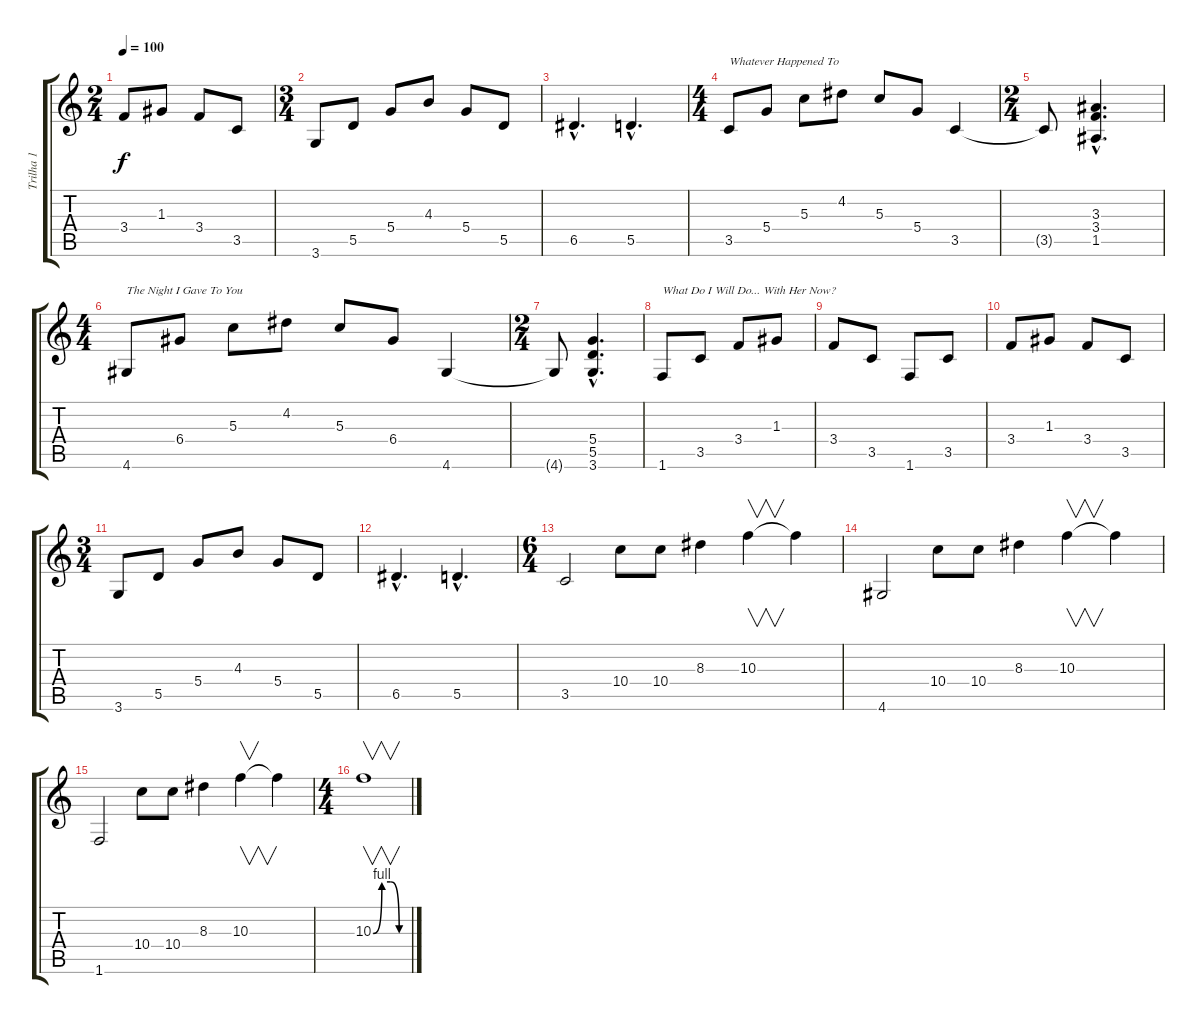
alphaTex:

\track ("Trilha 1" "Trilha 1") {instrument distortionguitar}
\staff {score tabs}
\tuning (E4 B3 G3 D3 A2 E2) {hide}
\ts (2 4)
\tempo 100
\clef g2
\ks c
3.4.8{dy f} 1.3.8 3.4.8 3.5.8 |
\ts (3 4)
3.6.8 5.5.8 5.4.8 4.3.8 5.4.8 5.5.8 |
6.5{hac}.4{d} 5.5{hac}.4{d} |
\ts (4 4)
3.5.8{txt "Whatever Happened To"} 5.4.8 5.3.8 4.2.8 5.3.8 5.4.8 3.5.4 |
\ts (2 4)
3.5{t}.8 (3.3{hac} 3.4{hac} 1.5{hac}).4{d} |
\ts (4 4)
4.6.8{txt "The Night I Gave To You"} 6.4.8 5.3.8 4.2.8 5.3.8 6.4.8 4.6.4 |
\ts (2 4)
4.6{t}.8 (5.4{hac} 5.5{hac} 3.6{hac}).4{d} |
1.6.8{txt "What Do I Will Do... With Her Now?"} 3.5.8 3.4.8 1.3.8 |
3.4.8 3.5.8 1.6.8 3.5.8 |
3.4.8 1.3.8 3.4.8 3.5.8 |
\ts (3 4)
3.6.8 5.5.8 5.4.8 4.3.8 5.4.8 5.5.8 |
6.5{hac}.4{d} 5.5{hac}.4{d} |
\ts (6 4)
3.5.2 10.4.8 10.4.8 8.3.4 10.3.4{v} 10.3{t}.4 |
4.6.2 10.4.8 10.4.8 8.3.4 10.3.4{v} 10.3{t}.4 |
1.6.2 10.4.8 10.4.8 8.3.4 10.3.4{v} 10.3{t}.4 |
\ts (4 4)
10.3{be (custom 0 0 15 4 30 4 45 0 60 0)}.1{v}
